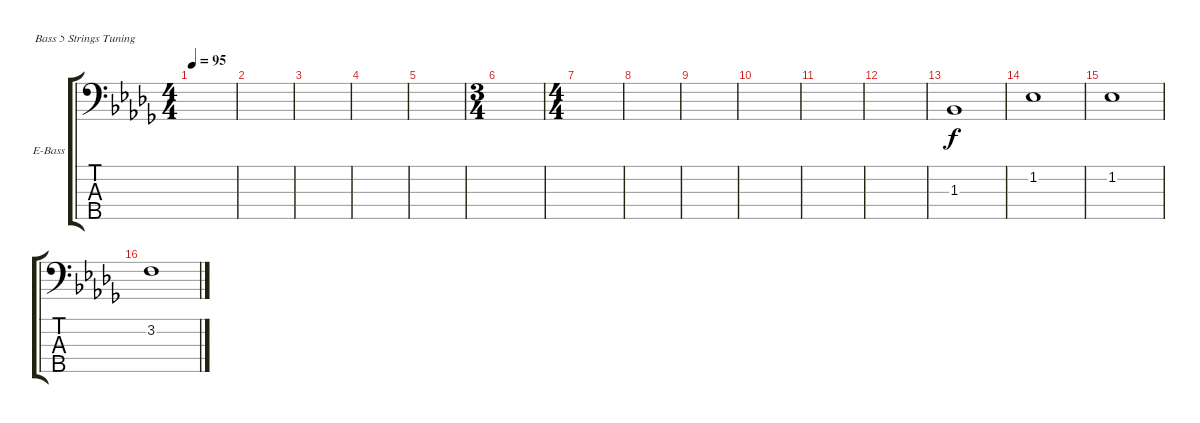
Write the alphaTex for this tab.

\bracketExtendMode groupsimilarinstruments
\firstSystemTrackNameOrientation horizontal
\otherSystemsTrackNameOrientation horizontal
\track ("Electric Bass" "E-Bass") {instrument electricbassfinger}
\staff {score tabs}
\tuning (G2 D2 A1 E1 B0)
\ts (4 4)
\tempo 95
\clef f4
\scale
0.552347
\ks bbminor
|
\scale
0.223827 |
\scale
0.223827 |
\scale
0.223827 |
\scale
0.223827 |
\ts (3 4)
\scale
0.552347 |
\ts (4 4)
\scale
0.552347 |
\scale
0.223827 |
\scale
0.223827 |
\scale
0.333333 |
\scale
0.333333 |
\scale
0.333333 |
\scale
0.333333 1.3.1 |
\scale
0.333333 1.2.1 |
\scale
0.333333 1.2.1 |
\scale
0.333333 3.2.1
